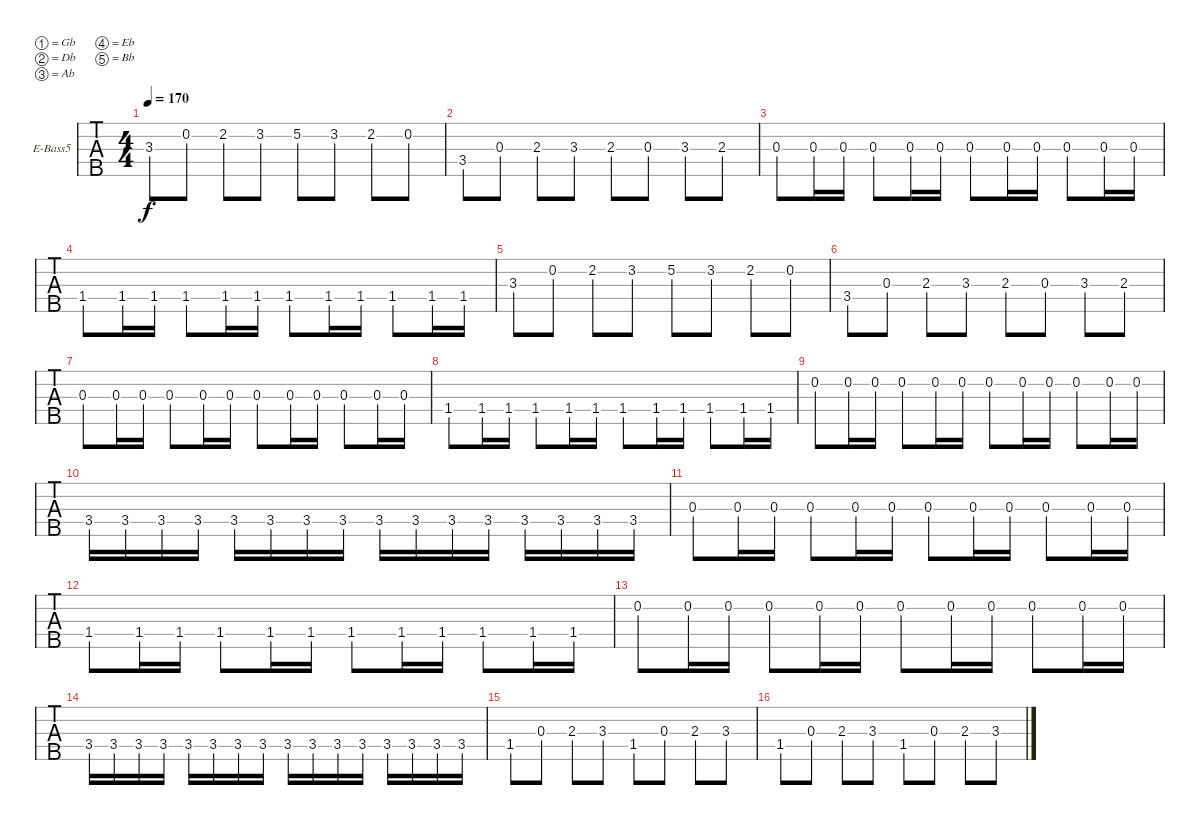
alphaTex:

\bracketExtendMode groupsimilarinstruments
\firstSystemTrackNameOrientation horizontal
\otherSystemsTrackNameOrientation horizontal
\track ("Иван Изотов" "E-Bass5") {instrument electricbasspick}
\staff {tabs}
\tuning (Gb2 Db2 Ab1 Eb1 Bb0)
\ts (4 4)
\tempo 170
\clef f4
\ks c
3.3.8{dy f} 0.2.8 2.2.8 3.2.8 5.2.8 3.2.8 2.2.8 0.2.8 |
3.4.8 0.3.8 2.3.8 3.3.8 2.3.8 0.3.8 3.3.8 2.3.8 |
0.3.8 0.3.16 0.3.16 0.3.8 0.3.16 0.3.16 0.3.8 0.3.16 0.3.16 0.3.8 0.3.16 0.3.16 |
1.4.8 1.4.16 1.4.16 1.4.8 1.4.16 1.4.16 1.4.8 1.4.16 1.4.16 1.4.8 1.4.16 1.4.16 |
3.3.8 0.2.8 2.2.8 3.2.8 5.2.8 3.2.8 2.2.8 0.2.8 |
3.4.8 0.3.8 2.3.8 3.3.8 2.3.8 0.3.8 3.3.8 2.3.8 |
0.3.8 0.3.16 0.3.16 0.3.8 0.3.16 0.3.16 0.3.8 0.3.16 0.3.16 0.3.8 0.3.16 0.3.16 |
1.4.8 1.4.16 1.4.16 1.4.8 1.4.16 1.4.16 1.4.8 1.4.16 1.4.16 1.4.8 1.4.16 1.4.16 |
0.2.8 0.2.16 0.2.16 0.2.8 0.2.16 0.2.16 0.2.8 0.2.16 0.2.16 0.2.8 0.2.16 0.2.16 |
3.4.16 3.4.16 3.4.16 3.4.16 3.4.16 3.4.16 3.4.16 3.4.16 3.4.16 3.4.16 3.4.16 3.4.16 3.4.16 3.4.16 3.4.16 3.4.16 |
0.3.8 0.3.16 0.3.16 0.3.8 0.3.16 0.3.16 0.3.8 0.3.16 0.3.16 0.3.8 0.3.16 0.3.16 |
1.4.8 1.4.16 1.4.16 1.4.8 1.4.16 1.4.16 1.4.8 1.4.16 1.4.16 1.4.8 1.4.16 1.4.16 |
0.2.8 0.2.16 0.2.16 0.2.8 0.2.16 0.2.16 0.2.8 0.2.16 0.2.16 0.2.8 0.2.16 0.2.16 |
3.4.16 3.4.16 3.4.16 3.4.16 3.4.16 3.4.16 3.4.16 3.4.16 3.4.16 3.4.16 3.4.16 3.4.16 3.4.16 3.4.16 3.4.16 3.4.16 |
1.4.8 0.3.8 2.3.8 3.3.8 1.4.8 0.3.8 2.3.8 3.3.8 |
1.4.8 0.3.8 2.3.8 3.3.8 1.4.8 0.3.8 2.3.8 3.3.8
